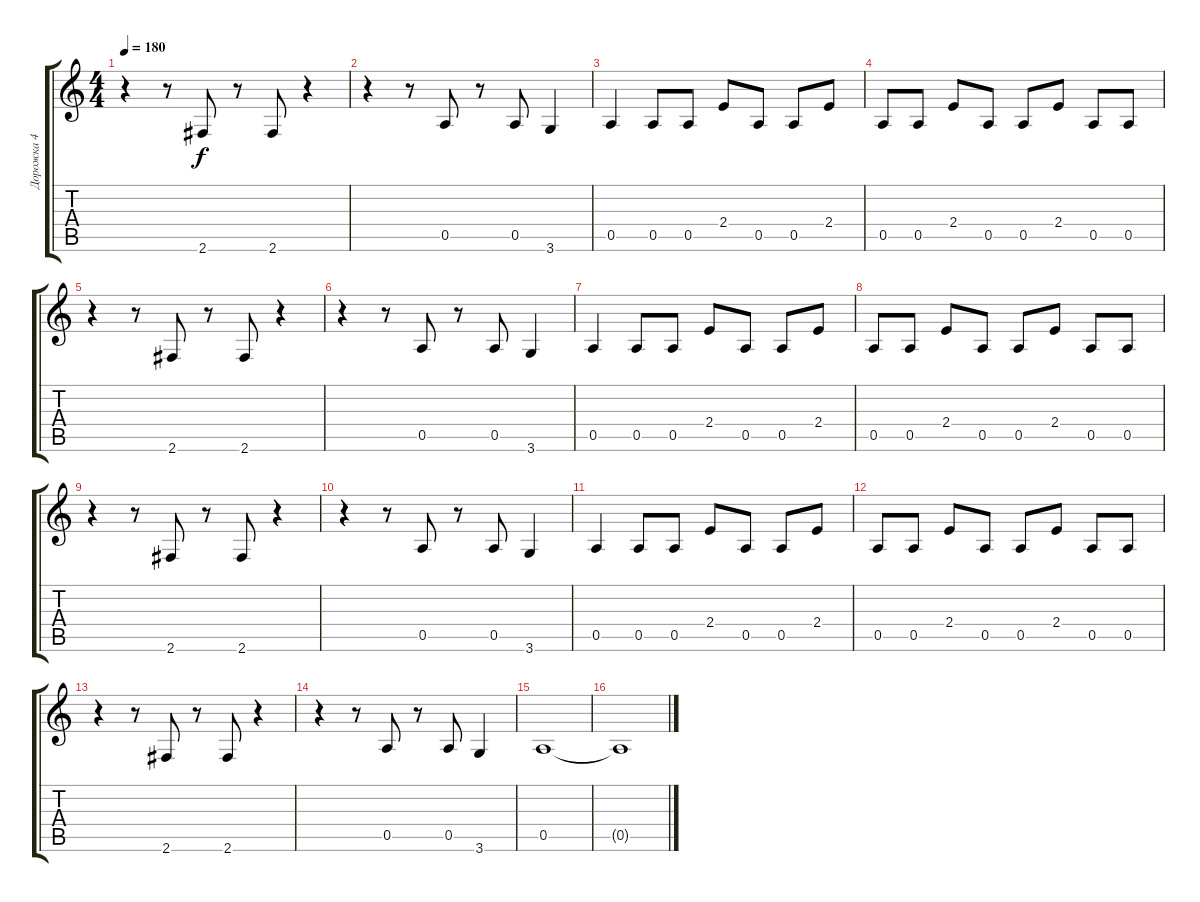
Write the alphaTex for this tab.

\track ("Дорожка 4" "Дорожка 4") {instrument electricbassfinger}
\staff {score tabs}
\tuning (E4 B3 G3 D3 A2 E2) {hide}
\ts (4 4)
\tempo 180
\clef g2
\ks c
r.4{dy f} r.8 2.6.8 r.8 2.6.8 r.4 |
r.4 r.8 0.5.8 r.8 0.5.8 3.6.4 |
0.5.4 0.5.8 0.5.8 2.4.8 0.5.8 0.5.8 2.4.8 |
0.5.8 0.5.8 2.4.8 0.5.8 0.5.8 2.4.8 0.5.8 0.5.8 |
r.4 r.8 2.6.8 r.8 2.6.8 r.4 |
r.4 r.8 0.5.8 r.8 0.5.8 3.6.4 |
0.5.4 0.5.8 0.5.8 2.4.8 0.5.8 0.5.8 2.4.8 |
0.5.8 0.5.8 2.4.8 0.5.8 0.5.8 2.4.8 0.5.8 0.5.8 |
r.4 r.8 2.6.8 r.8 2.6.8 r.4 |
r.4 r.8 0.5.8 r.8 0.5.8 3.6.4 |
0.5.4 0.5.8 0.5.8 2.4.8 0.5.8 0.5.8 2.4.8 |
0.5.8 0.5.8 2.4.8 0.5.8 0.5.8 2.4.8 0.5.8 0.5.8 |
r.4 r.8 2.6.8 r.8 2.6.8 r.4 |
r.4 r.8 0.5.8 r.8 0.5.8 3.6.4 |
0.5.1 |
0.5{t}.1
